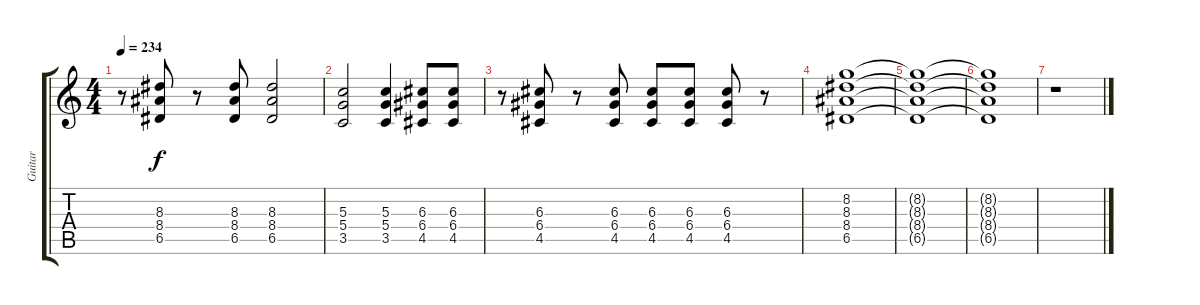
\track ("Guitar" "Guitar") {instrument acousticguitarnylon}
\staff {score tabs}
\tuning (E4 B3 G3 D3 A2 E2) {hide}
\ts (4 4)
\tempo 234
\clef g2
\ks c
r.8{dy f} (8.3 8.4 6.5).8 r.8 (8.3 8.4 6.5).8 (8.3 8.4 6.5).2 |
(5.3 5.4 3.5).2 (5.3 5.4 3.5).4 (6.3 6.4 4.5).8 (6.3 6.4 4.5).8 |
r.8 (6.3 6.4 4.5).8 r.8 (6.3 6.4 4.5).8 (6.3 6.4 4.5).8 (6.3 6.4 4.5).8 (6.3 6.4 4.5).8 r.8 |
(8.2 8.3 8.4 6.5).1 |
(8.2{t} 8.3{t} 8.4{t} 6.5{t}).1 |
(8.2{t} 8.3{t} 8.4{t} 6.5{t}).1 |
r.1
